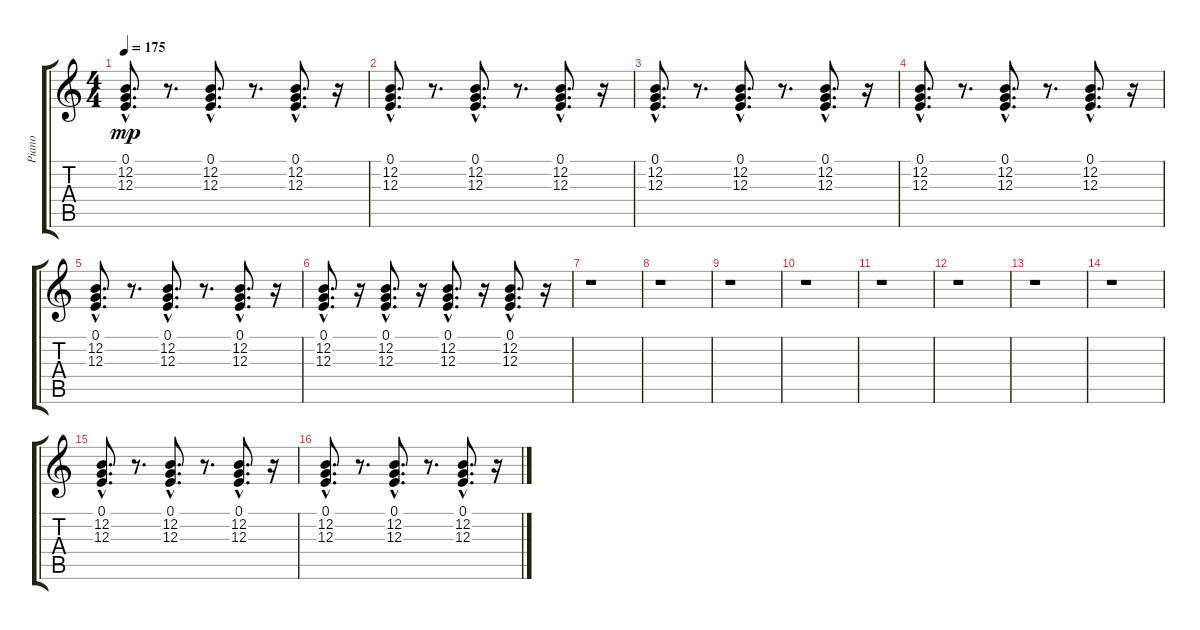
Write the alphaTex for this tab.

\track ("Piano" "Piano") {instrument electricgrandpiano}
\staff {score tabs}
\tuning (E4 B3 G3 D3 A2 E2) {hide}
\ts (4 4)
\tempo 175
\clef g2
\ks c
(0.1{hac} 12.2{hac} 12.3{hac}).8{d dy mp} r.8{d} (0.1{hac} 12.2{hac} 12.3{hac}).8{d} r.8{d} (0.1{hac} 12.2{hac} 12.3{hac}).8{d} r.16 |
(0.1{hac} 12.2{hac} 12.3{hac}).8{d} r.8{d} (0.1{hac} 12.2{hac} 12.3{hac}).8{d} r.8{d} (0.1{hac} 12.2{hac} 12.3{hac}).8{d} r.16 |
(0.1{hac} 12.2{hac} 12.3{hac}).8{d} r.8{d} (0.1{hac} 12.2{hac} 12.3{hac}).8{d} r.8{d} (0.1{hac} 12.2{hac} 12.3{hac}).8{d} r.16 |
(0.1{hac} 12.2{hac} 12.3{hac}).8{d} r.8{d} (0.1{hac} 12.2{hac} 12.3{hac}).8{d} r.8{d} (0.1{hac} 12.2{hac} 12.3{hac}).8{d} r.16 |
(0.1{hac} 12.2{hac} 12.3{hac}).8{d} r.8{d} (0.1{hac} 12.2{hac} 12.3{hac}).8{d} r.8{d} (0.1{hac} 12.2{hac} 12.3{hac}).8{d} r.16 |
(0.1{hac} 12.2{hac} 12.3{hac}).8{d} r.16 (0.1{hac} 12.2{hac} 12.3{hac}).8{d} r.16 (0.1{hac} 12.2{hac} 12.3{hac}).8{d} r.16 (0.1{hac} 12.2{hac} 12.3{hac}).8{d} r.16 |
r.1 |
r.1 |
r.1 |
r.1 |
r.1 |
r.1 |
r.1 |
r.1 |
(0.1{hac} 12.2{hac} 12.3{hac}).8{d} r.8{d} (0.1{hac} 12.2{hac} 12.3{hac}).8{d} r.8{d} (0.1{hac} 12.2{hac} 12.3{hac}).8{d} r.16 |
(0.1{hac} 12.2{hac} 12.3{hac}).8{d} r.8{d} (0.1{hac} 12.2{hac} 12.3{hac}).8{d} r.8{d} (0.1{hac} 12.2{hac} 12.3{hac}).8{d} r.16
